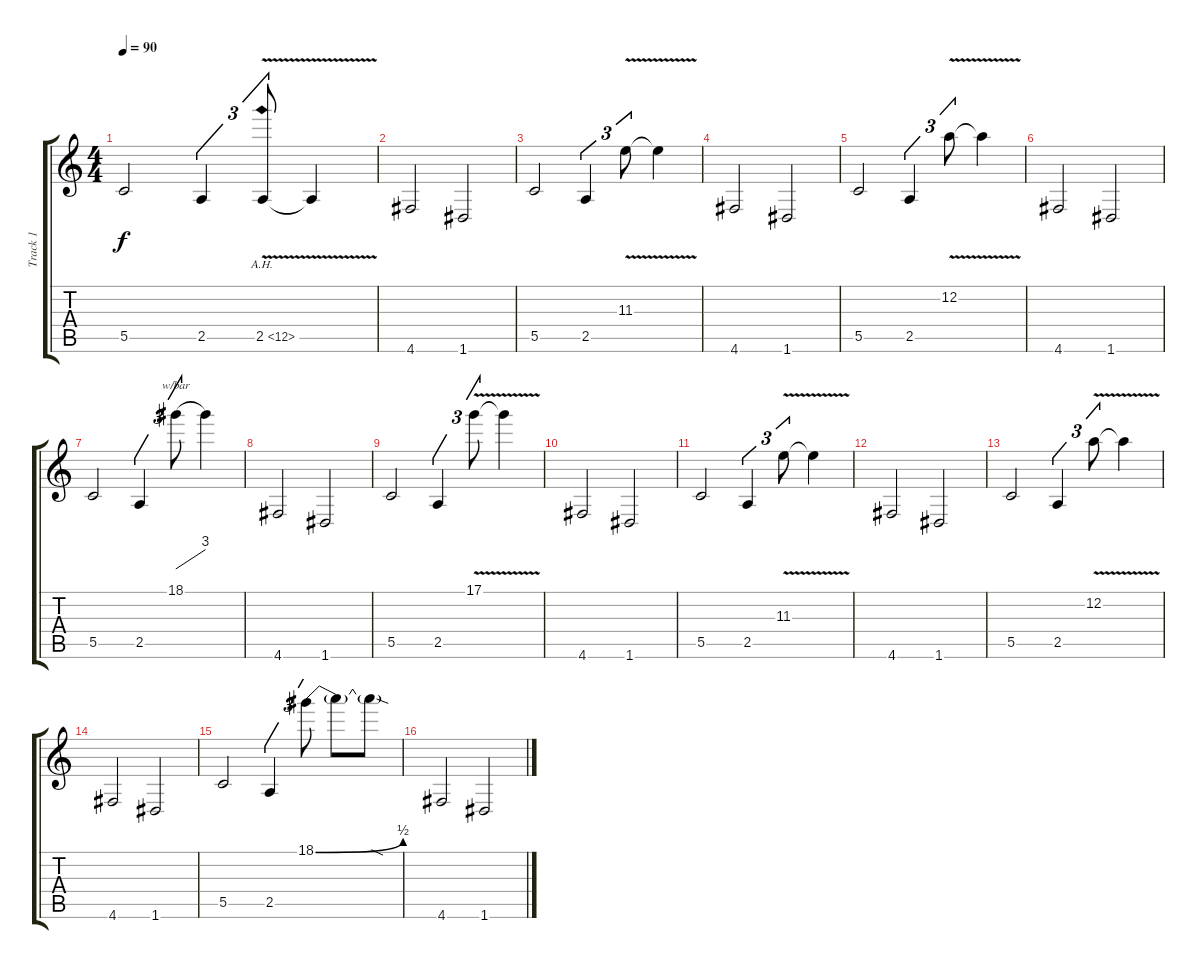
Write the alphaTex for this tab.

\track ("Track 1" "Track 1") {instrument distortionguitar}
\staff {score tabs}
\tuning (D4 A3 F3 C3 G2 D2) {hide}
\ts (4 4)
\tempo 90
\clef g2
\ks c
5.5.2{dy f} 2.5.4{tu (3 2)} 2.5{ah 10 v}.8{tu (3 2)} 2.5{t}.4 |
4.6.2 1.6.2 |
5.5.2 2.5.4{tu (3 2)} 11.3{v}.8{tu (3 2)} 11.3{t}.4 |
4.6.2 1.6.2 |
5.5.2 2.5.4{tu (3 2)} 12.2{v}.8{tu (3 2)} 12.2{t}.4 |
4.6.2 1.6.2 |
5.5.2 2.5.4{tu (3 2)} 18.1.8{tu (3 2) tbe (dive default 0 0 60 12)} 18.1{t}.4 |
4.6.2 1.6.2 |
5.5.2 2.5.4{tu (3 2)} 17.1{v}.8{tu (3 2)} 17.1{t}.4 |
4.6.2 1.6.2 |
5.5.2 2.5.4{tu (3 2)} 11.3{v}.8{tu (3 2)} 11.3{t}.4 |
4.6.2 1.6.2 |
5.5.2 2.5.4{tu (3 2)} 12.2{v}.8{tu (3 2)} 12.2{t}.4 |
4.6.2 1.6.2 |
5.5.2 2.5.4{tu (3 2)} 18.1{be (bend 0 0 60 2)}.8{tu (3 2)} 18.1{t}.8 18.1{sod t}.8 |
4.6.2 1.6.2
